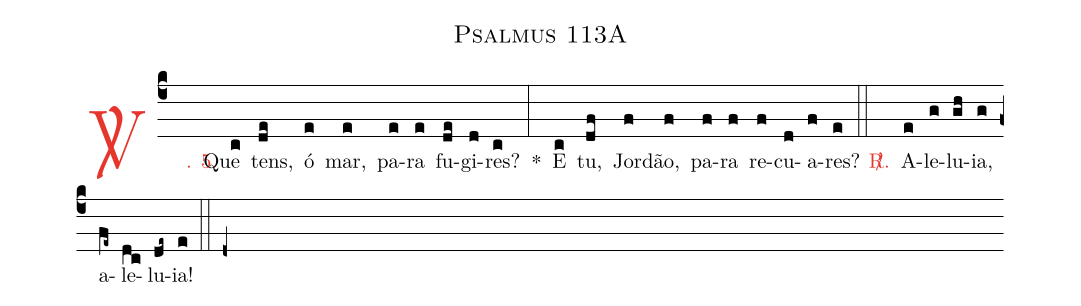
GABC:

name: Psalmus 113A;
%%
(c4)

<c><sp>V/</sp>. 5.</c>() Que(c) tens,(de) ó(e) mar,(e) pa(e)ra(e) fu(de)gi(d)res?(c) *(:) E(c) tu,(df) Jor(f)dão,(f) pa(f)ra(f) re(f)cu(d)a(f)res?(e)

(::)

<nlba><c><sp>R/</sp>.</c>() A</nlba>(e)le(g)lu(gh)ia,(g) a(fe~)le(dc)lu(de~)ia!(e)

(::)

(d+)
